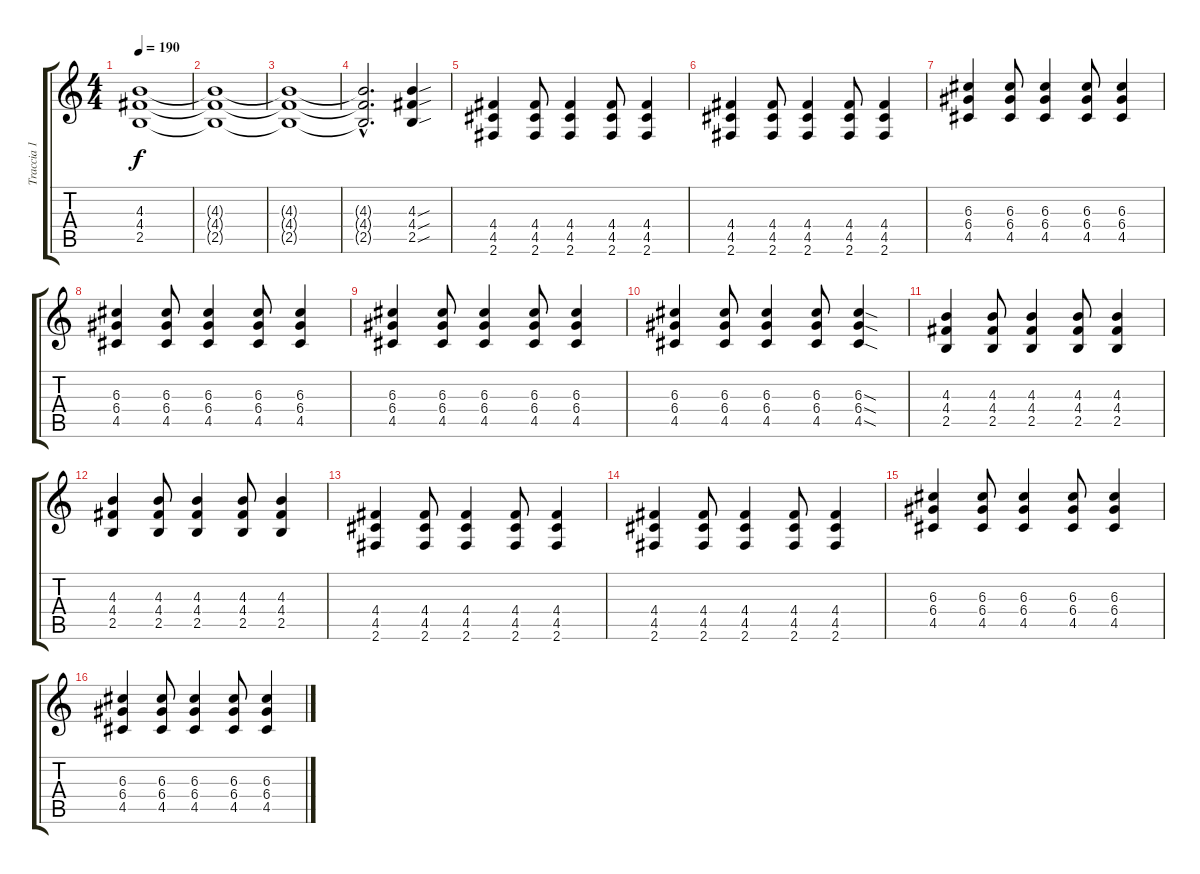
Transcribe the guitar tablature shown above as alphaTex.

\track ("Traccia 1" "Traccia 1") {instrument distortionguitar}
\staff {score tabs}
\tuning (E4 B3 G3 D3 A2 E2) {hide}
\ts (4 4)
\tempo 190
\clef g2
\ks c
(4.3 4.4 2.5).1{dy f} |
(4.3{t} 4.4{t} 2.5{t}).1 |
(4.3{t} 4.4{t} 2.5{t}).1 |
(4.3{hac t} 4.4{hac t} 2.5{hac t}).2{d} (4.3{sou} 4.4{sou} 2.5{sou}).4 |
(4.4 4.5 2.6).4 (4.4 4.5 2.6).8 (4.4 4.5 2.6).4 (4.4 4.5 2.6).8 (4.4 4.5 2.6).4 |
(4.4 4.5 2.6).4 (4.4 4.5 2.6).8 (4.4 4.5 2.6).4 (4.4 4.5 2.6).8 (4.4 4.5 2.6).4 |
(6.3 6.4 4.5).4 (6.3 6.4 4.5).8 (6.3 6.4 4.5).4 (6.3 6.4 4.5).8 (6.3 6.4 4.5).4 |
(6.3 6.4 4.5).4 (6.3 6.4 4.5).8 (6.3 6.4 4.5).4 (6.3 6.4 4.5).8 (6.3 6.4 4.5).4 |
(6.3 6.4 4.5).4 (6.3 6.4 4.5).8 (6.3 6.4 4.5).4 (6.3 6.4 4.5).8 (6.3 6.4 4.5).4 |
(6.3 6.4 4.5).4 (6.3 6.4 4.5).8 (6.3 6.4 4.5).4 (6.3 6.4 4.5).8 (6.3{sod} 6.4{sod} 4.5{sod}).4 |
(4.3 4.4 2.5).4 (4.3 4.4 2.5).8 (4.3 4.4 2.5).4 (4.3 4.4 2.5).8 (4.3 4.4 2.5).4 |
(4.3 4.4 2.5).4 (4.3 4.4 2.5).8 (4.3 4.4 2.5).4 (4.3 4.4 2.5).8 (4.3 4.4 2.5).4 |
(4.4 4.5 2.6).4 (4.4 4.5 2.6).8 (4.4 4.5 2.6).4 (4.4 4.5 2.6).8 (4.4 4.5 2.6).4 |
(4.4 4.5 2.6).4 (4.4 4.5 2.6).8 (4.4 4.5 2.6).4 (4.4 4.5 2.6).8 (4.4 4.5 2.6).4 |
(6.3 6.4 4.5).4 (6.3 6.4 4.5).8 (6.3 6.4 4.5).4 (6.3 6.4 4.5).8 (6.3 6.4 4.5).4 |
(6.3 6.4 4.5).4 (6.3 6.4 4.5).8 (6.3 6.4 4.5).4 (6.3 6.4 4.5).8 (6.3 6.4 4.5).4
